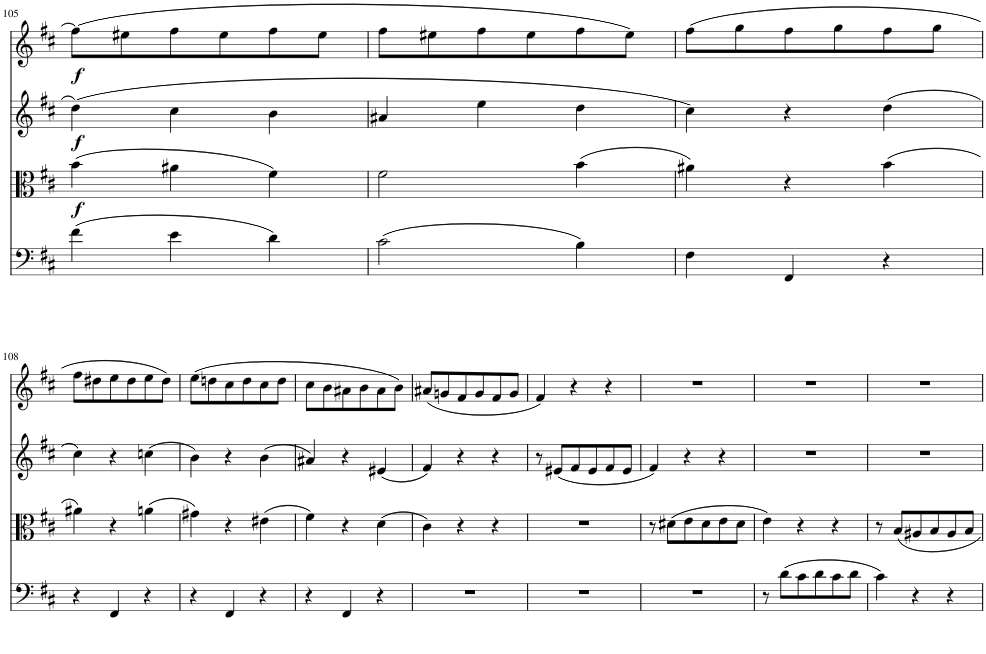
**kern	**dynam	**kern	**dynam	**kern	**kern	**dynam
*part4	*part4	*part3	*part3	*part2	*part1	*part1
*staff4	*staff4	*staff3	*staff3	*staff2	*staff1	*staff1
*I"Piano	*	*I"Piano	*	*I"Piano	*I"Piano	*
*I'Pno	*	*I'Pno	*	*I'Pno	*I'Pno	*
!!LO:PB:g=z
*clefF4	*	*clefC3	*	*clefG2	*clefG2	*
*k[f#c#]	*	*k[f#c#]	*	*k[f#c#]	*k[f#c#]	*
*M3/4	*	*M3/4	*	*M3/4	*M3/4	*
=105	=105	=105	=105	=105	=105	=105
!	!LO:DY:a	!	!LO:DY:a	!	!	!LO:DY:b
(4f#\	f	(4b\	f	(4dd\	(8ff#\L]	f
.	.	.	.	.	8ee#X\	.
4e\	.	4a#X\	.	4cc#\	8ff#\	.
.	.	.	.	.	8ee#\	.
4d\)	.	4f#\)	.	4b\	8ff#\	.
.	.	.	.	.	8ee#\J	.
=106	=106	=106	=106	=106	=106	=106
(2c#\	.	2f#\	.	4a#X/	8ff#\L	.
.	.	.	.	.	8ee#X\	.
.	.	.	.	4ee\	8ff#\	.
.	.	.	.	.	8ee#\	.
4B\)	.	(4b\	.	4dd\	8ff#\	.
.	.	.	.	.	8ee#\J)	.
=107	=107	=107	=107	=107	=107	=107
4F#\	.	4a#X\)	.	4cc#\)	(8ff#\L	.
.	.	.	.	.	8gg\	.
4FF#/	.	4r	.	4r	8ff#\	.
.	.	.	.	.	8gg\	.
4r	.	(4b\	.	(4dd\	8ff#\	.
.	.	.	.	.	8gg\J	.
!!LO:LB:g=z
=108	=108	=108	=108	=108	=108	=108
4r	.	4a#X\)	.	4cc#\)	8ff#\L	.
.	.	.	.	.	8dd#X\	.
4FF#/	.	4r	.	4r	8ee\	.
.	.	.	.	.	8dd#\	.
4r	.	(4an\	.	(4ccn\	8ee\	.
.	.	.	.	.	8dd#\J)	.
=109	=109	=109	=109	=109	=109	=109
4r	.	4g#X\)	.	4b\)	(8ee\L	.
.	.	.	.	.	8ddn\	.
4FF#/	.	4r	.	4r	8cc#\	.
.	.	.	.	.	8dd\	.
4r	.	(4e#X\	.	(4b\	8cc#\	.
.	.	.	.	.	8dd\J	.
=110	=110	=110	=110	=110	=110	=110
4r	.	4f#\)	.	4a#X/)	8cc#\L	.
.	.	.	.	.	8b\	.
4FF#/	.	4r	.	4r	8a#X\	.
.	.	.	.	.	8b\	.
4r	.	(4d\	.	(4e#X/	8a#\	.
.	.	.	.	.	8b\J)	.
=111	=111	=111	=111	=111	=111	=111
2.r	.	4c#\)	.	4f#/)	(8a#X/L	.
.	.	.	.	.	8gn/	.
.	.	4r	.	4r	8f#/	.
.	.	.	.	.	8g/	.
.	.	4r	.	4r	8f#/	.
.	.	.	.	.	8g/J	.
=112	=112	=112	=112	=112	=112	=112
2.r	.	2.r	.	8r	4f#/)	.
.	.	.	.	(8e#X/L	.	.
.	.	.	.	8f#/	4r	.
.	.	.	.	8e#/	.	.
.	.	.	.	8f#/	4r	.
.	.	.	.	8e#/J	.	.
=113	=113	=113	=113	=113	=113	=113
2.r	.	8r	.	4f#/)	2.r	.
.	.	(8d#X\L	.	.	.	.
.	.	8e\	.	4r	.	.
.	.	8d#\	.	.	.	.
.	.	8e\	.	4r	.	.
.	.	8d#\J	.	.	.	.
=114	=114	=114	=114	=114	=114	=114
8r	.	4e\)	.	2.r	2.r	.
(8d\L	.	.	.	.	.	.
8c#\	.	4r	.	.	.	.
8d\	.	.	.	.	.	.
8c#\	.	4r	.	.	.	.
8d\J	.	.	.	.	.	.
=115	=115	=115	=115	=115	=115	=115
4c#\)	.	8r	.	2.r	2.r	.
.	.	8B/L	.	.	.	.
4r	.	8A#X/	.	.	.	.
.	.	8B/	.	.	.	.
4r	.	8A#/	.	.	.	.
.	.	8B/J	.	.	.	.
=	=	=	=	=	=	=
*-	*-	*-	*-	*-	*-	*-
